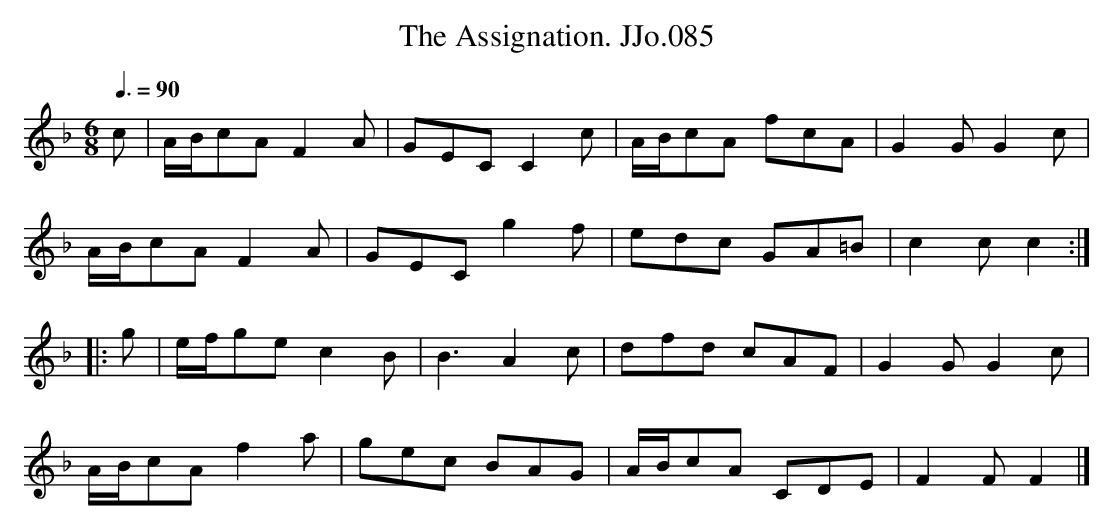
X:1
T:Assignation. JJo.085, The
M:6/8
L:1/8
Q:3/8=90
K:F
c | A/B/cA F2A | GEC C2c | A/B/cA fcA | G2G G2c |
A/B/cA F2A | GEC g2f | edc GA=B | c2c c2 :|
|: g |e/f/ge c2B | B3 A2c | dfd cAF | G2G G2c |
A/B/cA f2a | gec BAG | A/B/cA CDE | F2F F2 |]
